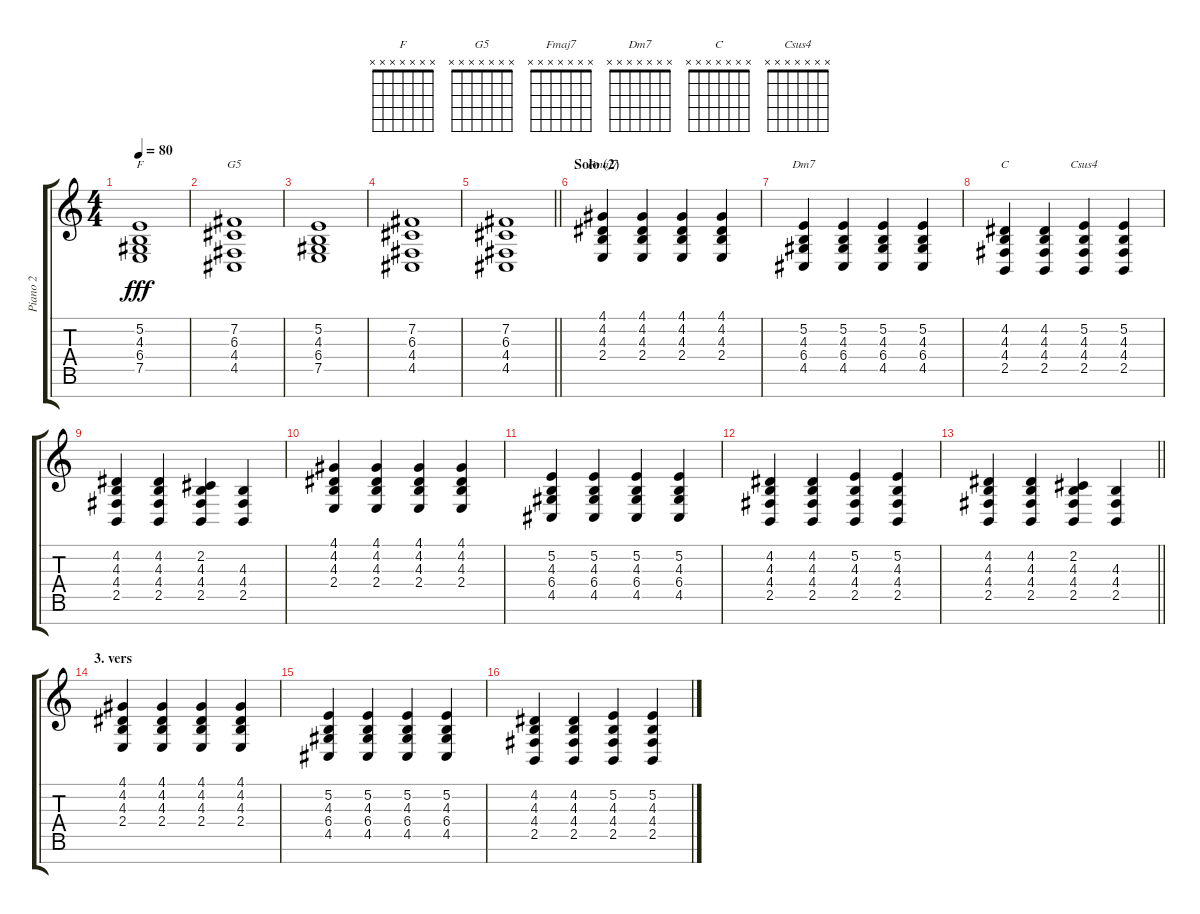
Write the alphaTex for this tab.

\track ("Piano 2" "Piano 2") {instrument acousticgrandpiano}
\staff {score tabs}
\tuning (E4 B3 G3 D3 A2 E2 B1) {hide}
\chord ("F" x x x x x x x)
\chord ("G5" x x x x x x x)
\chord ("Fmaj7" x x x x x x x)
\chord ("Dm7" x x x x x x x)
\chord ("C" x x x x x x x)
\chord ("Csus4" x x x x x x x)
\ts (4 4)
\tempo 80
\clef g2
\ks c
(5.2 4.3 6.4 7.5).1{ch "F" dy fff} |
(7.2 6.3 4.4 4.5).1{ch "G5"} |
(5.2 4.3 6.4 7.5).1 |
(7.2 6.3 4.4 4.5).1 |
\barLineRight lightlight
(7.2 6.3 4.4 4.5).1 |
\section ("" "Solo (2)")
(4.1 4.2 4.3 2.4).4{ch "Fmaj7"} (4.1 4.2 4.3 2.4).4 (4.1 4.2 4.3 2.4).4 (4.1 4.2 4.3 2.4).4 |
(5.2 4.3 6.4 4.5).4{ch "Dm7"} (5.2 4.3 6.4 4.5).4 (5.2 4.3 6.4 4.5).4 (5.2 4.3 6.4 4.5).4 |
(4.2 4.3 4.4 2.5).4{ch "C"} (4.2 4.3 4.4 2.5).4 (5.2 4.3 4.4 2.5).4{ch "Csus4"} (5.2 4.3 4.4 2.5).4 |
(4.2 4.3 4.4 2.5).4 (4.2 4.3 4.4 2.5).4 (2.2 4.3 4.4 2.5).4 (4.3 4.4 2.5).4 |
(4.1 4.2 4.3 2.4).4 (4.1 4.2 4.3 2.4).4 (4.1 4.2 4.3 2.4).4 (4.1 4.2 4.3 2.4).4 |
(5.2 4.3 6.4 4.5).4 (5.2 4.3 6.4 4.5).4 (5.2 4.3 6.4 4.5).4 (5.2 4.3 6.4 4.5).4 |
(4.2 4.3 4.4 2.5).4 (4.2 4.3 4.4 2.5).4 (5.2 4.3 4.4 2.5).4 (5.2 4.3 4.4 2.5).4 |
\barLineRight lightlight
(4.2 4.3 4.4 2.5).4 (4.2 4.3 4.4 2.5).4 (2.2 4.3 4.4 2.5).4 (4.3 4.4 2.5).4 |
\section ("" "3. vers")
(4.1 4.2 4.3 2.4).4 (4.1 4.2 4.3 2.4).4 (4.1 4.2 4.3 2.4).4 (4.1 4.2 4.3 2.4).4 |
(5.2 4.3 6.4 4.5).4 (5.2 4.3 6.4 4.5).4 (5.2 4.3 6.4 4.5).4 (5.2 4.3 6.4 4.5).4 |
(4.2 4.3 4.4 2.5).4 (4.2 4.3 4.4 2.5).4 (5.2 4.3 4.4 2.5).4 (5.2 4.3 4.4 2.5).4
